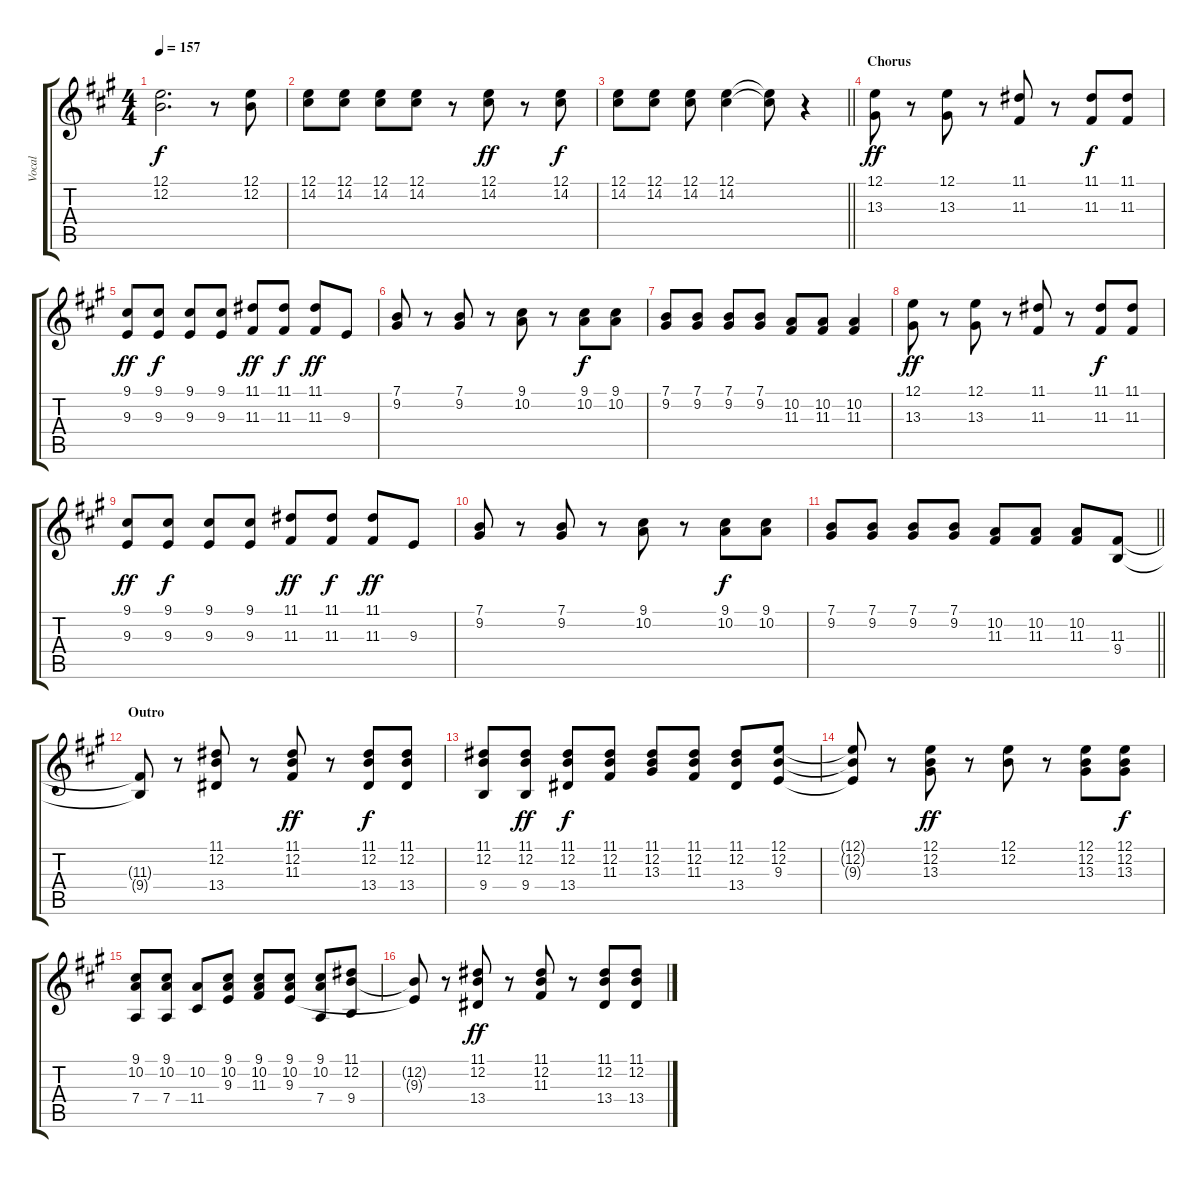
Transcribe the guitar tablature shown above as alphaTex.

\track ("Vocal" "Vocal") {instrument voiceoohs}
\staff {score tabs}
\tuning (E4 B3 G3 D3 A2 E2) {hide}
\ts (4 4)
\tempo 157
\clef g2
\ks a
(12.1{t} 12.2{t}).2{d dy f} r.8 (12.1 12.2).8 |
(12.1 14.2).8 (12.1 14.2).8 (12.1 14.2).8 (12.1 14.2).8 r.8 (12.1 14.2).8{dy ff} r.8 (12.1 14.2).8{dy f} |
\barLineRight lightlight
(12.1 14.2).8 (12.1 14.2).8 (12.1 14.2).8 (12.1 14.2).4 (12.1{t} 14.2{t}).8 r.4 |
\section ("" "Chorus")
(12.1 13.3).8{dy ff} r.8 (12.1 13.3).8 r.8 (11.1 11.3).8 r.8 (11.1 11.3).8{dy f} (11.1 11.3).8 |
(9.1 9.3).8{dy ff} (9.1 9.3).8{dy f} (9.1 9.3).8 (9.1 9.3).8 (11.1 11.3).8{dy ff} (11.1 11.3).8{dy f} (11.1 11.3).8{dy ff} 9.3.8 |
(7.1 9.2).8 r.8 (7.1 9.2).8 r.8 (9.1 10.2).8 r.8 (9.1 10.2).8{dy f} (9.1 10.2).8 |
(7.1 9.2).8 (7.1 9.2).8 (7.1 9.2).8 (7.1 9.2).8 (10.2 11.3).8 (10.2 11.3).8 (10.2 11.3).4 |
(12.1 13.3).8{dy ff} r.8 (12.1 13.3).8 r.8 (11.1 11.3).8 r.8 (11.1 11.3).8{dy f} (11.1 11.3).8 |
(9.1 9.3).8{dy ff} (9.1 9.3).8{dy f} (9.1 9.3).8 (9.1 9.3).8 (11.1 11.3).8{dy ff} (11.1 11.3).8{dy f} (11.1 11.3).8{dy ff} 9.3.8 |
(7.1 9.2).8 r.8 (7.1 9.2).8 r.8 (9.1 10.2).8 r.8 (9.1 10.2).8{dy f} (9.1 10.2).8 |
\barLineRight lightlight
(7.1 9.2).8 (7.1 9.2).8 (7.1 9.2).8 (7.1 9.2).8 (10.2 11.3).8 (10.2 11.3).8 (10.2 11.3).8 (11.3 9.4).8 |
\section ("" "Outro")
(11.3{t} 9.4{t}).8 r.8 (11.1 12.2 13.4).8 r.8 (11.1 12.2 11.3).8{dy ff} r.8 (11.1 12.2 13.4).8{dy f} (11.1 12.2 13.4).8 |
(11.1 12.2 9.4).8 (11.1 12.2 9.4).8{dy ff} (11.1 12.2 13.4).8{dy f} (11.1 12.2 11.3).8 (11.1 12.2 13.3).8 (11.1 12.2 11.3).8 (11.1 12.2 13.4).8 (12.1 12.2 9.3).8 |
(12.1{t} 12.2{t} 9.3{t}).8 r.8 (12.1 12.2 13.3).8{dy ff} r.8 (12.1 12.2).8 r.8 (12.1 12.2 13.3).8 (12.1 12.2 13.3).8{dy f} |
(9.1 10.2 7.4).8 (9.1 10.2 7.4).8 (10.2 11.4).8 (9.1 10.2 9.3).8 (9.1 10.2 11.3).8 (9.1 10.2 9.3).8 (9.1 10.2 7.4).8 (11.1 12.2 9.4).8 |
(12.2{t} 9.3{t}).8 r.8 (11.1 12.2 13.4).8{dy ff} r.8 (11.1 12.2 11.3).8 r.8 (11.1 12.2 13.4).8 (11.1 12.2 13.4).8
